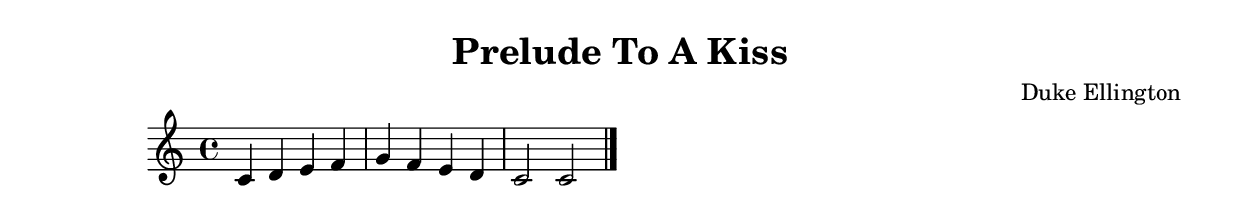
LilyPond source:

\version "2.24.4"

\header {
  title = "Prelude To A Kiss"
  composer = "Duke Ellington"
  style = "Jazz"
}

\score {
  \new Staff {
    \clef treble
    \time 4/4
    \key c \major
    
    % Simple chord progression placeholder
    c'4 d' e' f' |
    g' f' e' d' |
    c'2 c'2 |
    \bar "|."
  }
  \layout {}
  \midi {
    \tempo 4 = 120
  }
}